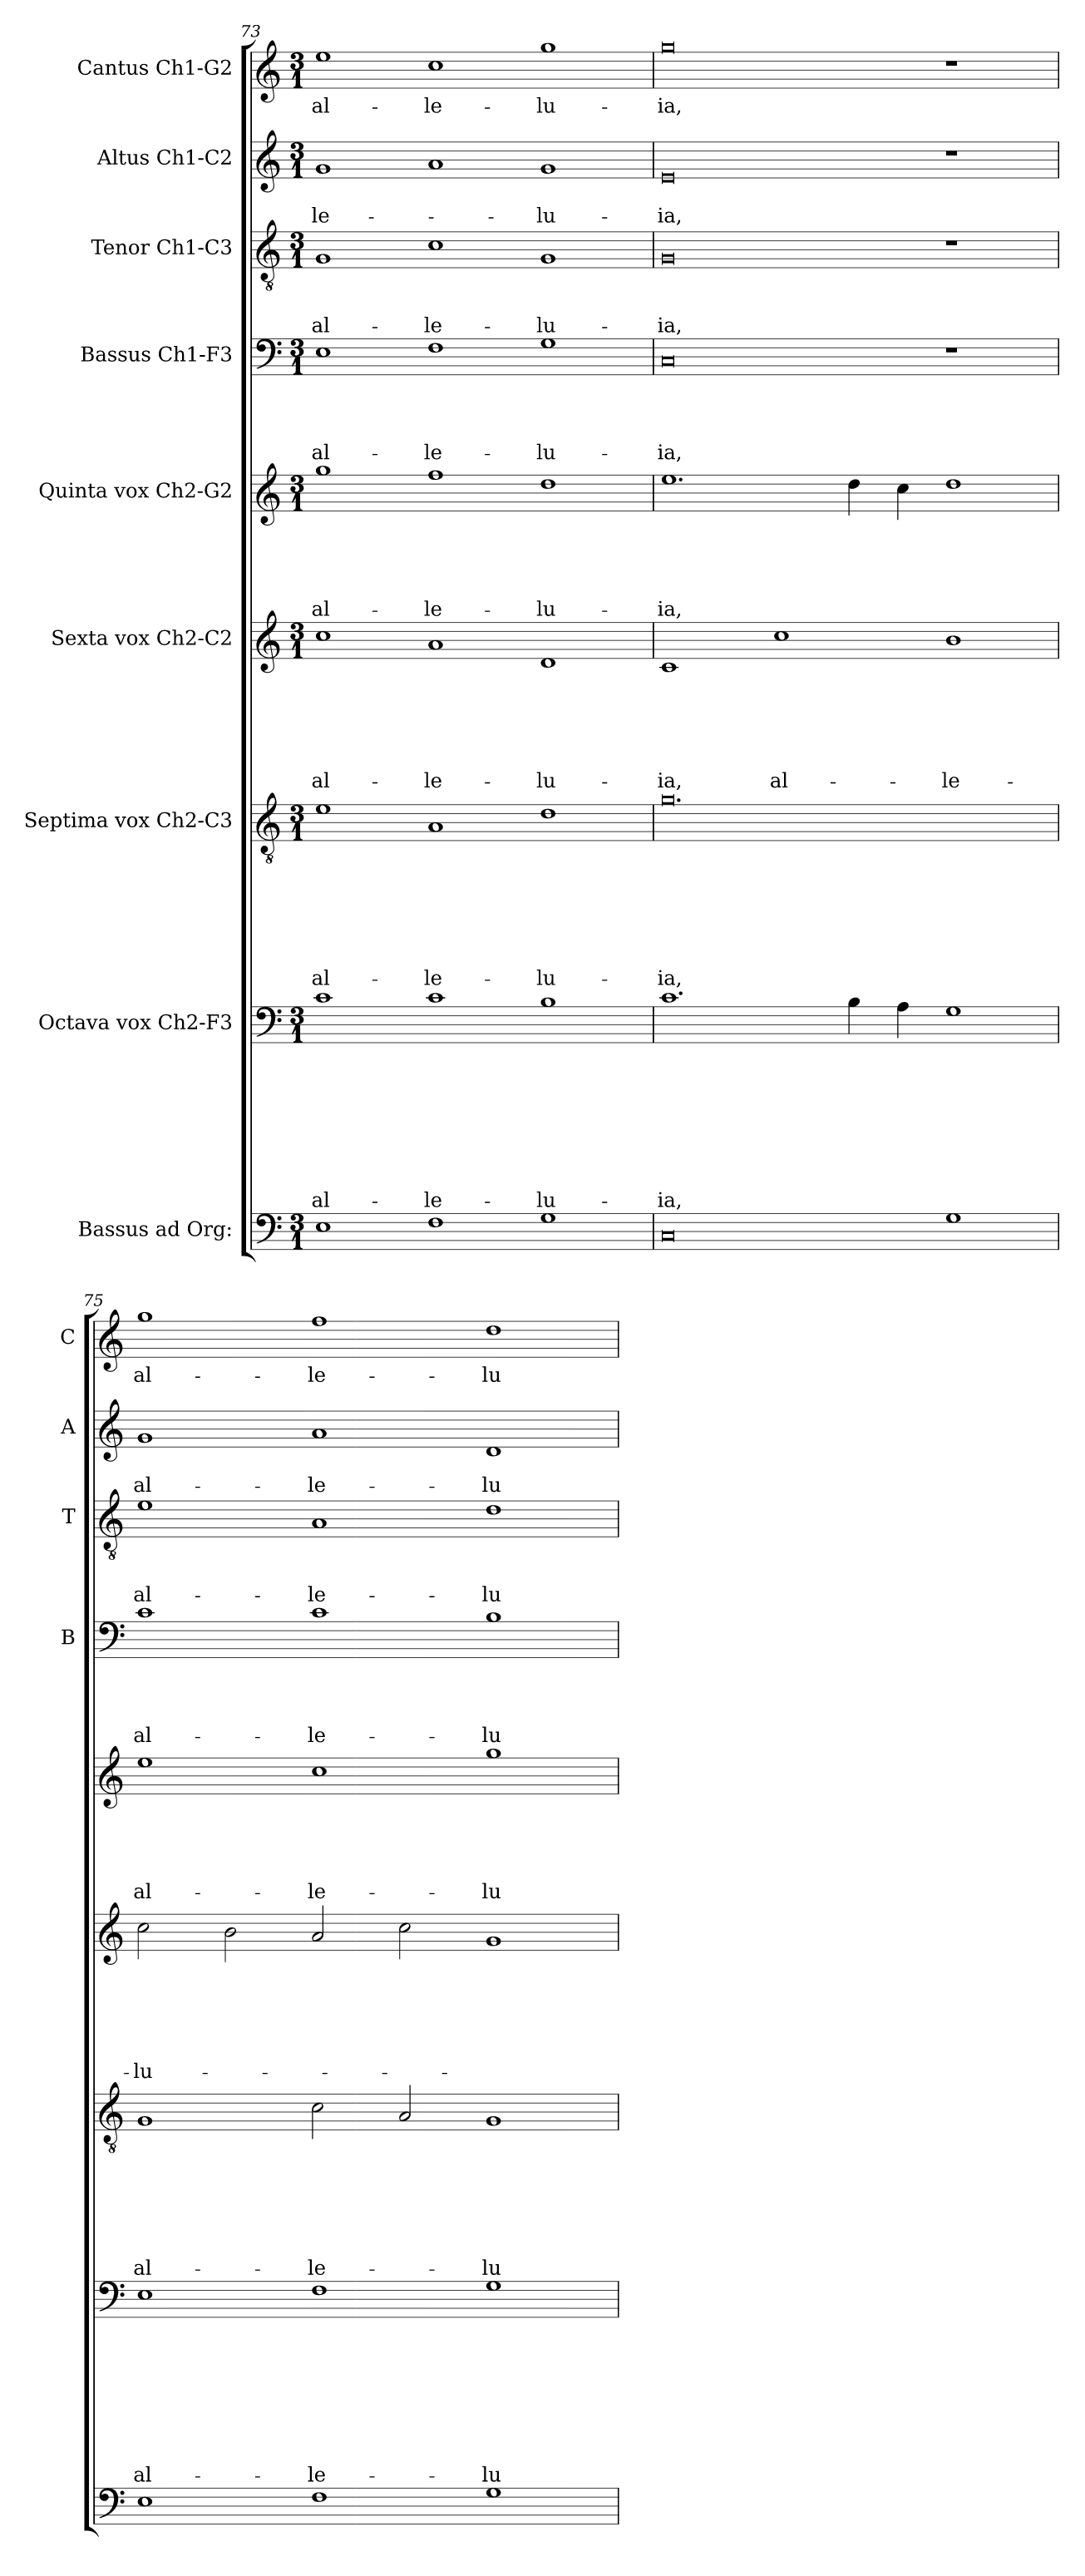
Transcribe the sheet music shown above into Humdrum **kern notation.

**kern	**kern	**text	**text	**text	**text	**text	**text	**text	**text	**kern	**text	**text	**text	**text	**text	**text	**text	**kern	**text	**text	**text	**text	**text	**text	**kern	**text	**text	**text	**text	**text	**kern	**text	**text	**text	**text	**kern	**text	**text	**text	**kern	**text	**text	**kern	**text
*part9	*part8	*part8	*part8	*part8	*part8	*part8	*part8	*part8	*part8	*part7	*part7	*part7	*part7	*part7	*part7	*part7	*part7	*part6	*part6	*part6	*part6	*part6	*part6	*part6	*part5	*part5	*part5	*part5	*part5	*part5	*part4	*part4	*part4	*part4	*part4	*part3	*part3	*part3	*part3	*part2	*part2	*part2	*part1	*part1
*staff9	*staff8	*staff8	*staff8	*staff8	*staff8	*staff8	*staff8	*staff8	*staff8	*staff7	*staff7	*staff7	*staff7	*staff7	*staff7	*staff7	*staff7	*staff6	*staff6	*staff6	*staff6	*staff6	*staff6	*staff6	*staff5	*staff5	*staff5	*staff5	*staff5	*staff5	*staff4	*staff4	*staff4	*staff4	*staff4	*staff3	*staff3	*staff3	*staff3	*staff2	*staff2	*staff2	*staff1	*staff1
*I"Bassus ad Org:	*I"Octava vox Ch2-F3	*	*	*	*	*	*	*	*	*I"Septima vox Ch2-C3	*	*	*	*	*	*	*	*I"Sexta vox Ch2-C2	*	*	*	*	*	*	*I"Quinta vox Ch2-G2	*	*	*	*	*	*I"Bassus Ch1-F3	*	*	*	*	*I"Tenor Ch1-C3	*	*	*	*I"Altus Ch1-C2	*	*	*I"Cantus Ch1-G2	*
*	*	*	*	*	*	*	*	*	*	*	*	*	*	*	*	*	*	*	*	*	*	*	*	*	*	*	*	*	*	*	*I'B	*	*	*	*	*I'T	*	*	*	*I'A	*	*	*I'C	*
!!LO:LB:g=z
*clefF4	*clefF4	*	*	*	*	*	*	*	*	*clefGv2	*	*	*	*	*	*	*	*clefG2	*	*	*	*	*	*	*clefG2	*	*	*	*	*	*clefF4	*	*	*	*	*clefGv2	*	*	*	*clefG2	*	*	*clefG2	*
*k[]	*k[]	*	*	*	*	*	*	*	*	*k[]	*	*	*	*	*	*	*	*k[]	*	*	*	*	*	*	*k[]	*	*	*	*	*	*k[]	*	*	*	*	*k[]	*	*	*	*k[]	*	*	*k[]	*
*C:	*C:	*	*	*	*	*	*	*	*	*C:	*	*	*	*	*	*	*	*C:	*	*	*	*	*	*	*C:	*	*	*	*	*	*C:	*	*	*	*	*C:	*	*	*	*C:	*	*	*C:	*
*M3/1	*M3/1	*	*	*	*	*	*	*	*	*M3/1	*	*	*	*	*	*	*	*M3/1	*	*	*	*	*	*	*M3/1	*	*	*	*	*	*M3/1	*	*	*	*	*M3/1	*	*	*	*M3/1	*	*	*M3/1	*
=73	=73	=73	=73	=73	=73	=73	=73	=73	=73	=73	=73	=73	=73	=73	=73	=73	=73	=73	=73	=73	=73	=73	=73	=73	=73	=73	=73	=73	=73	=73	=73	=73	=73	=73	=73	=73	=73	=73	=73	=73	=73	=73	=73	=73
!	!	!	!	!	!	!	!	!	!LO:LY:b	!	!	!	!	!	!	!	!LO:LY:b	!	!	!	!	!	!	!LO:LY:b	!	!	!	!	!	!LO:LY:b	!	!	!	!	!LO:LY:b	!	!	!	!LO:LY:b	!	!	!LO:LY:b	!	!LO:LY:b
1E	1c	.	.	.	.	.	.	.	al-	1e	.	.	.	.	.	.	al-	1cc	.	.	.	.	.	al-	1gg	.	.	.	.	al-	1E	.	.	.	al-	1G	.	.	al-	1g	.	-le-	1ee	al-
!	!	!	!	!	!	!	!	!	!LO:LY:b	!	!	!	!	!	!	!	!LO:LY:b	!	!	!	!	!	!	!LO:LY:b	!	!	!	!	!	!LO:LY:b	!	!	!	!	!LO:LY:b	!	!	!	!LO:LY:b	!	!	!	!	!LO:LY:b
1F	1c	.	.	.	.	.	.	.	-le-	1A	.	.	.	.	.	.	-le-	1a	.	.	.	.	.	-le-	1ff	.	.	.	.	-le-	1F	.	.	.	-le-	1c	.	.	-le-	1a	.	.	1cc	-le-
!	!	!	!	!	!	!	!	!	!LO:LY:b	!	!	!	!	!	!	!	!LO:LY:b	!	!	!	!	!	!	!LO:LY:b	!	!	!	!	!	!LO:LY:b	!	!	!	!	!LO:LY:b	!	!	!	!LO:LY:b	!	!	!LO:LY:b	!	!LO:LY:b
1G	1B	.	.	.	.	.	.	.	-lu-	1d	.	.	.	.	.	.	-lu-	1d	.	.	.	.	.	-lu-	1dd	.	.	.	.	-lu-	1G	.	.	.	-lu-	1G	.	.	-lu-	1g	.	-lu-	1gg	-lu-
=74	=74	=74	=74	=74	=74	=74	=74	=74	=74	=74	=74	=74	=74	=74	=74	=74	=74	=74	=74	=74	=74	=74	=74	=74	=74	=74	=74	=74	=74	=74	=74	=74	=74	=74	=74	=74	=74	=74	=74	=74	=74	=74	=74	=74
!	!	!	!	!	!	!	!	!	!LO:LY:b	!	!	!	!	!	!	!	!LO:LY:b	!	!	!	!	!	!	!LO:LY:b	!	!	!	!	!	!LO:LY:b	!	!	!	!	!LO:LY:b	!	!	!	!LO:LY:b	!	!	!LO:LY:b	!	!LO:LY:b
0C	1.c	.	.	.	.	.	.	.	-ia,	0.g	.	.	.	.	.	.	-ia,	1c	.	.	.	.	.	-ia,	1.ee	.	.	.	.	-ia,	0C	.	.	.	-ia,	0G	.	.	-ia,	0e	.	-ia,	0gg	-ia,
!	!	!	!	!	!	!	!	!	!	!	!	!	!	!	!	!	!	!	!	!	!	!	!	!LO:LY:b	!	!	!	!	!	!	!	!	!	!	!	!	!	!	!	!	!	!	!	!
.	.	.	.	.	.	.	.	.	.	.	.	.	.	.	.	.	.	1cc	.	.	.	.	.	al-	.	.	.	.	.	.	.	.	.	.	.	.	.	.	.	.	.	.	.	.
.	4B\	.	.	.	.	.	.	.	.	.	.	.	.	.	.	.	.	.	.	.	.	.	.	.	4dd\	.	.	.	.	.	.	.	.	.	.	.	.	.	.	.	.	.	.	.
.	4A\	.	.	.	.	.	.	.	.	.	.	.	.	.	.	.	.	.	.	.	.	.	.	.	4cc\	.	.	.	.	.	.	.	.	.	.	.	.	.	.	.	.	.	.	.
!	!	!	!	!	!	!	!	!	!	!	!	!	!	!	!	!	!	!	!	!	!	!	!	!LO:LY:b	!	!	!	!	!	!	!	!	!	!	!	!	!	!	!	!	!	!	!	!
1G	1G	.	.	.	.	.	.	.	.	.	.	.	.	.	.	.	.	1b	.	.	.	.	.	-le-	1dd	.	.	.	.	.	1r	.	.	.	.	1r	.	.	.	1r	.	.	1r	.
=75	=75	=75	=75	=75	=75	=75	=75	=75	=75	=75	=75	=75	=75	=75	=75	=75	=75	=75	=75	=75	=75	=75	=75	=75	=75	=75	=75	=75	=75	=75	=75	=75	=75	=75	=75	=75	=75	=75	=75	=75	=75	=75	=75	=75
!	!	!	!	!	!	!	!	!	!LO:LY:b	!	!	!	!	!	!	!	!LO:LY:b	!	!	!	!	!	!	!LO:LY:b	!	!	!	!	!	!LO:LY:b	!	!	!	!	!LO:LY:b	!	!	!	!LO:LY:b	!	!	!LO:LY:b	!	!LO:LY:b
1E	1E	.	.	.	.	.	.	.	al-	1G	.	.	.	.	.	.	al-	2cc\	.	.	.	.	.	-lu-	1ee	.	.	.	.	al-	1c	.	.	.	al-	1e	.	.	al-	1g	.	al-	1gg	al-
.	.	.	.	.	.	.	.	.	.	.	.	.	.	.	.	.	.	2b\	.	.	.	.	.	.	.	.	.	.	.	.	.	.	.	.	.	.	.	.	.	.	.	.	.	.
!	!	!	!	!	!	!	!	!	!LO:LY:b	!	!	!	!	!	!	!	!LO:LY:b	!	!	!	!	!	!	!	!	!	!	!	!	!LO:LY:b	!	!	!	!	!LO:LY:b	!	!	!	!LO:LY:b	!	!	!LO:LY:b	!	!LO:LY:b
1F	1F	.	.	.	.	.	.	.	-le-	2c\	.	.	.	.	.	.	-le-	2a/	.	.	.	.	.	.	1cc	.	.	.	.	-le-	1c	.	.	.	-le-	1A	.	.	-le-	1a	.	-le-	1ff	-le-
.	.	.	.	.	.	.	.	.	.	2A/	.	.	.	.	.	.	.	2cc\	.	.	.	.	.	.	.	.	.	.	.	.	.	.	.	.	.	.	.	.	.	.	.	.	.	.
!	!	!	!	!	!	!	!	!	!LO:LY:b	!	!	!	!	!	!	!	!LO:LY:b	!	!	!	!	!	!	!	!	!	!	!	!	!LO:LY:b	!	!	!	!	!LO:LY:b	!	!	!	!LO:LY:b	!	!	!LO:LY:b	!	!LO:LY:b
1G	1G	.	.	.	.	.	.	.	-lu-	1G	.	.	.	.	.	.	-lu-	1g	.	.	.	.	.	.	1gg	.	.	.	.	-lu-	1B	.	.	.	-lu-	1d	.	.	-lu-	1d	.	-lu-	1dd	-lu-
=	=	=	=	=	=	=	=	=	=	=	=	=	=	=	=	=	=	=	=	=	=	=	=	=	=	=	=	=	=	=	=	=	=	=	=	=	=	=	=	=	=	=	=	=
*-	*-	*-	*-	*-	*-	*-	*-	*-	*-	*-	*-	*-	*-	*-	*-	*-	*-	*-	*-	*-	*-	*-	*-	*-	*-	*-	*-	*-	*-	*-	*-	*-	*-	*-	*-	*-	*-	*-	*-	*-	*-	*-	*-	*-
